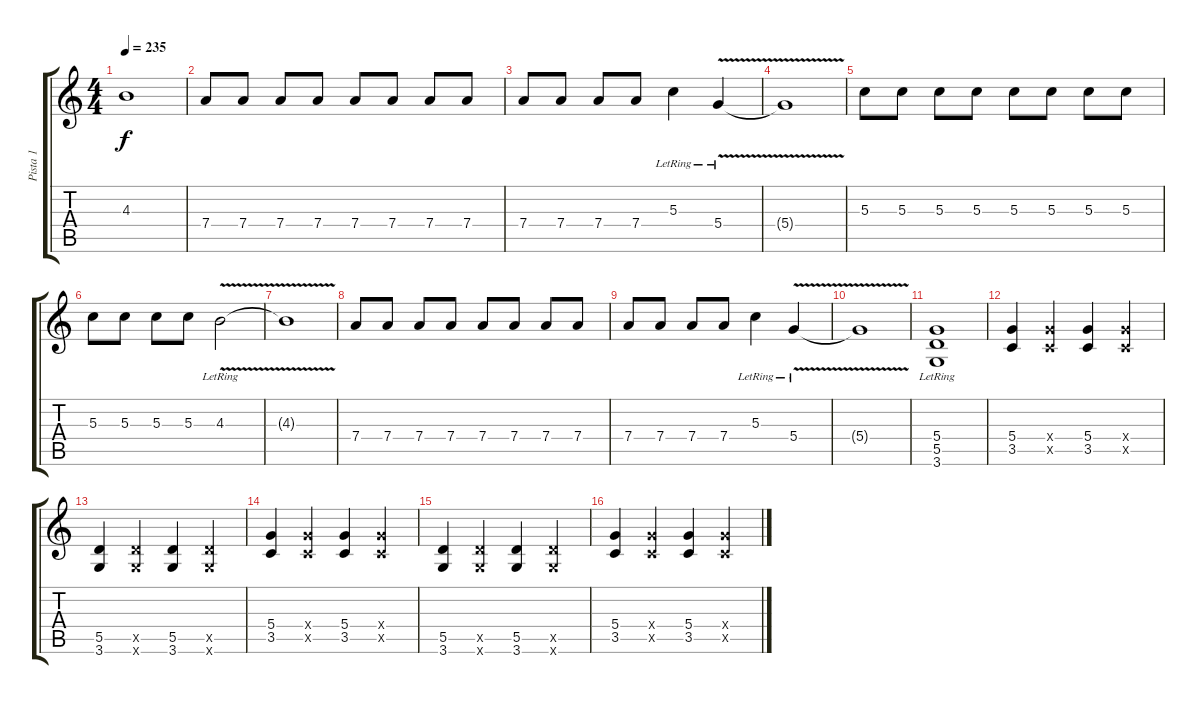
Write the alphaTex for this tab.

\track ("Pista 1" "Pista 1") {instrument overdrivenguitar}
\staff {score tabs}
\tuning (E4 B3 G3 D3 A2 E2) {hide}
\ts (4 4)
\tempo 235
\clef g2
\ks c
4.3{t}.1{dy f} |
7.4.8 7.4.8 7.4.8 7.4.8 7.4.8 7.4.8 7.4.8 7.4.8 |
7.4.8 7.4.8 7.4.8 7.4.8 5.3{lr}.4 5.4{v lr}.4 |
5.4{t}.1 |
5.3.8 5.3.8 5.3.8 5.3.8 5.3.8 5.3.8 5.3.8 5.3.8 |
5.3.8 5.3.8 5.3.8 5.3.8 4.3{v lr}.2 |
4.3{t}.1 |
7.4.8 7.4.8 7.4.8 7.4.8 7.4.8 7.4.8 7.4.8 7.4.8 |
7.4.8 7.4.8 7.4.8 7.4.8 5.3{lr}.4 5.4{v lr}.4 |
5.4{t}.1 |
(5.4{lr} 5.5 3.6).1 |
(5.4 3.5).4 (5.4{x} 3.5{x}).4 (5.4 3.5).4 (5.4{x} 3.5{x}).4 |
(5.5 3.6).4 (5.5{x} 3.6{x}).4 (5.5 3.6).4 (5.5{x} 3.6{x}).4 |
(5.4 3.5).4 (5.4{x} 3.5{x}).4 (5.4 3.5).4 (5.4{x} 3.5{x}).4 |
(5.5 3.6).4 (5.5{x} 3.6{x}).4 (5.5 3.6).4 (5.5{x} 3.6{x}).4 |
(5.4 3.5).4 (5.4{x} 3.5{x}).4 (5.4 3.5).4 (5.4{x} 3.5{x}).4
